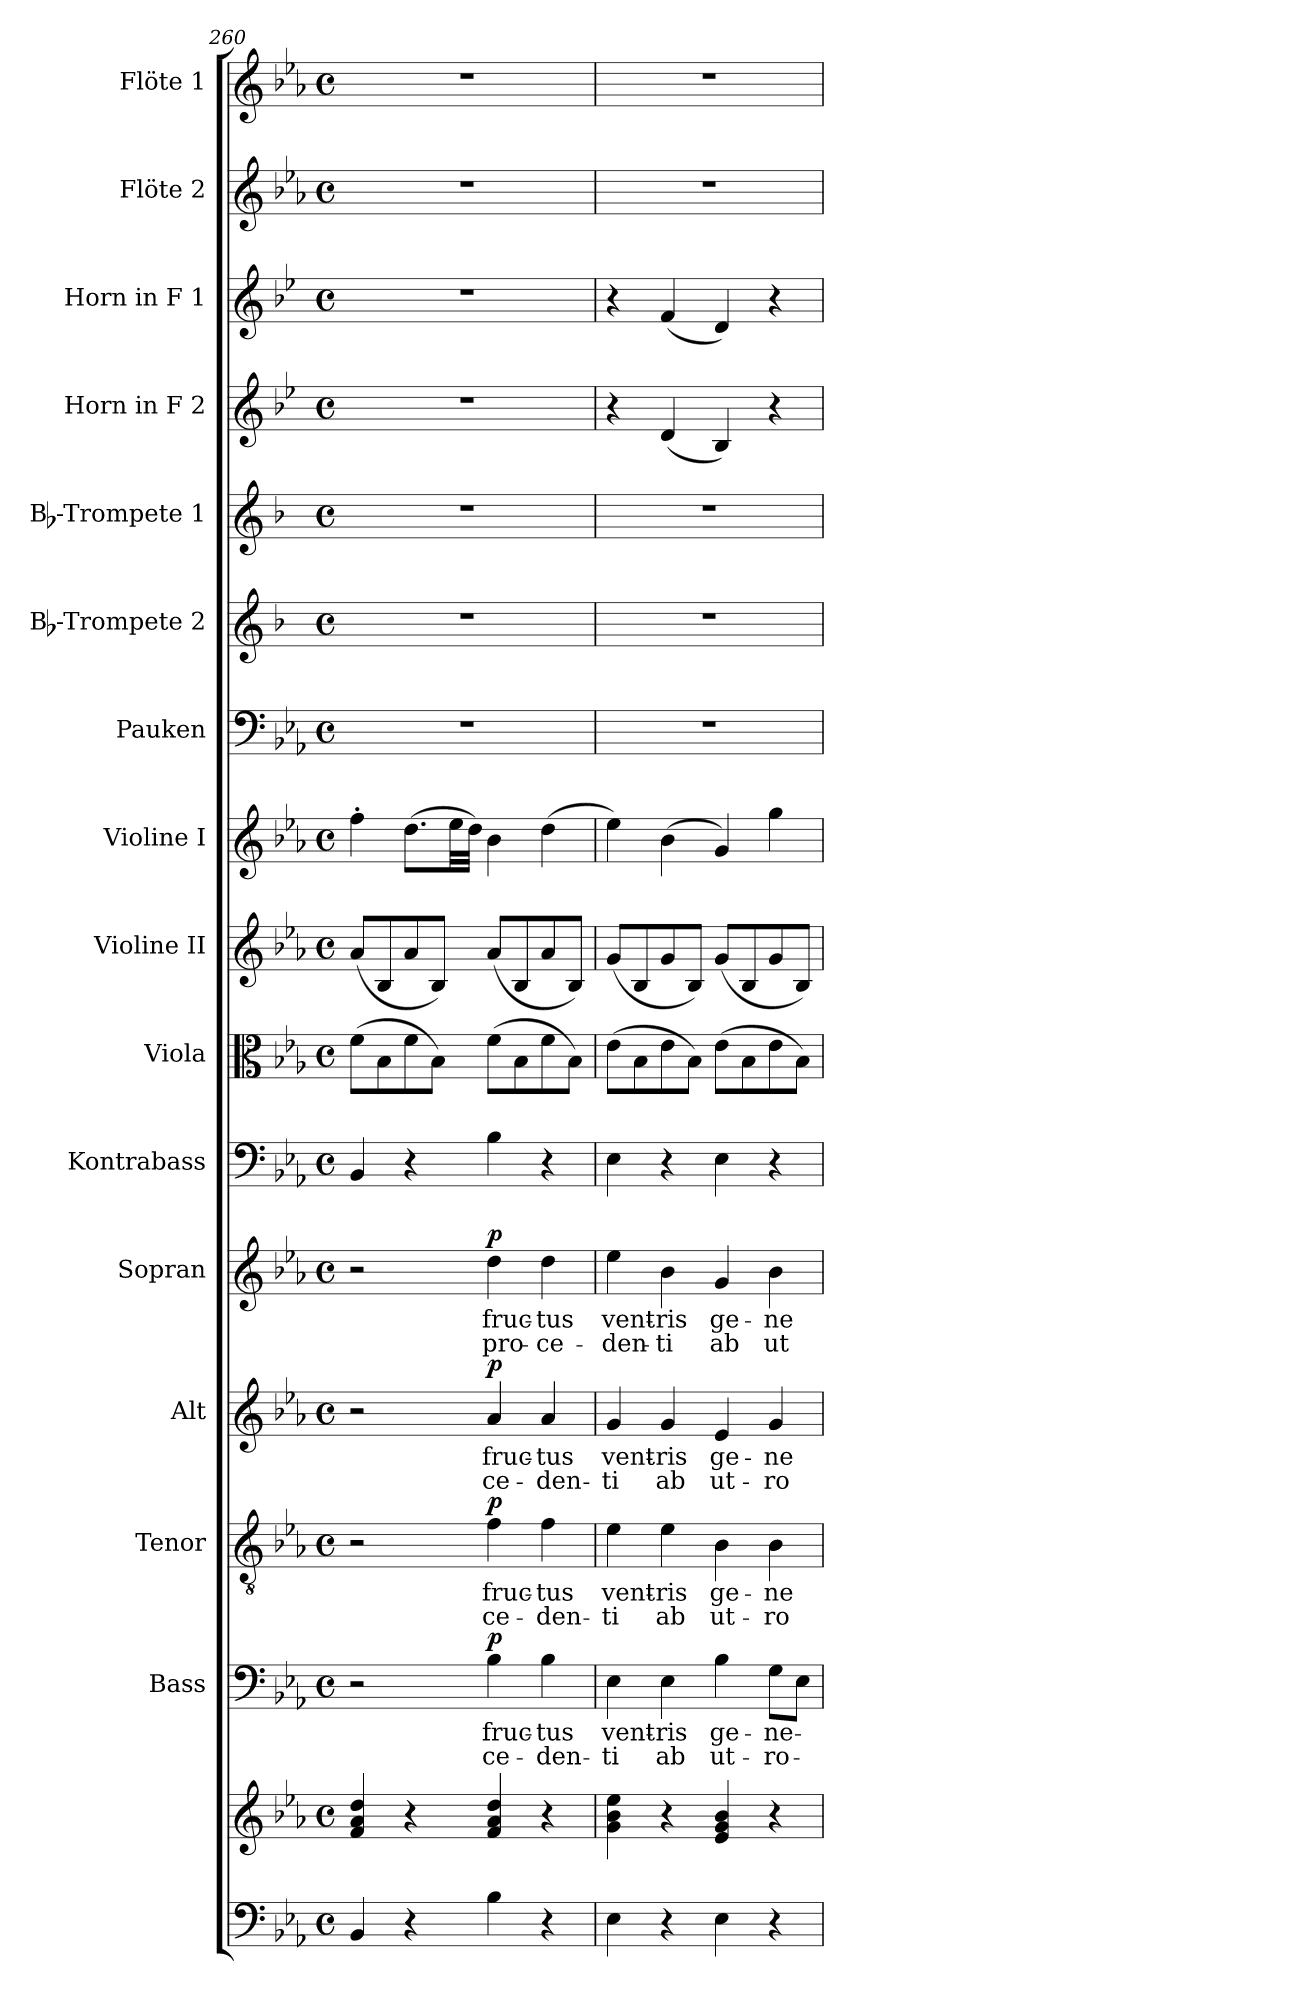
**kern	**kern	**kern	**text	**text	**dynam	**kern	**text	**text	**dynam	**kern	**text	**text	**dynam	**kern	**text	**text	**dynam	**kern	**kern	**kern	**kern	**kern	**kern	**kern	**kern	**kern	**kern	**kern
*part16	*part16	*part15	*part15	*part15	*part15	*part14	*part14	*part14	*part14	*part13	*part13	*part13	*part13	*part12	*part12	*part12	*part12	*part11	*part10	*part9	*part8	*part7	*part6	*part5	*part4	*part3	*part2	*part1
*staff17	*staff16	*staff15	*staff15	*staff15	*staff15	*staff14	*staff14	*staff14	*staff14	*staff13	*staff13	*staff13	*staff13	*staff12	*staff12	*staff12	*staff12	*staff11	*staff10	*staff9	*staff8	*staff7	*staff6	*staff5	*staff4	*staff3	*staff2	*staff1
*	*	*I"Bass	*	*	*	*I"Tenor	*	*	*	*I"Alt	*	*	*	*I"Sopran	*	*	*	*I"Kontrabass	*I"Viola	*I"Violine II	*I"Violine I	*I"Pauken	*I"Bb-Trompete 2	*I"Bb-Trompete 1	*I"Horn in F 2	*I"Horn in F 1	*I"Flöte 2	*I"Flöte 1
*	*	*I'B.	*	*	*	*I'T.	*	*	*	*I'A.	*	*	*	*I'S.	*	*	*	*I'Kb.	*I'Vla.	*I'Vl. II	*I'Vl. I	*I'Pk.	*I'Bb Trp. 2	*I'Bb Trp. 1	*	*	*I'Fl. 2	*I'Fl. 1
*clefF4	*clefG2	*clefF4	*	*	*	*clefGv2	*	*	*	*clefG2	*	*	*	*clefG2	*	*	*	*clefF4	*clefC3	*clefG2	*clefG2	*clefF4	*clefG2	*clefG2	*clefG2	*clefG2	*clefG2	*clefG2
*	*	*	*	*	*	*	*	*	*	*	*	*	*	*	*	*	*	*ITrd7c12	*	*	*	*	*ITrd1c2	*ITrd1c2	*ITrd4c7	*ITrd4c7	*	*
*k[b-e-a-]	*k[b-e-a-]	*k[b-e-a-]	*	*	*	*k[b-e-a-]	*	*	*	*k[b-e-a-]	*	*	*	*k[b-e-a-]	*	*	*	*k[b-e-a-]	*k[b-e-a-]	*k[b-e-a-]	*k[b-e-a-]	*k[b-e-a-]	*k[b-e-a-]	*k[b-e-a-]	*k[b-e-a-]	*k[b-e-a-]	*k[b-e-a-]	*k[b-e-a-]
*E-:	*E-:	*E-:	*	*	*	*E-:	*	*	*	*E-:	*	*	*	*E-:	*	*	*	*E-:	*E-:	*E-:	*E-:	*E-:	*E-:	*E-:	*E-:	*E-:	*E-:	*E-:
*M4/4	*M4/4	*M4/4	*	*	*	*M4/4	*	*	*	*M4/4	*	*	*	*M4/4	*	*	*	*M4/4	*M4/4	*M4/4	*M4/4	*M4/4	*M4/4	*M4/4	*M4/4	*M4/4	*M4/4	*M4/4
*met(c)	*met(c)	*met(c)	*	*	*	*met(c)	*	*	*	*met(c)	*	*	*	*met(c)	*	*	*	*met(c)	*met(c)	*met(c)	*met(c)	*met(c)	*met(c)	*met(c)	*met(c)	*met(c)	*met(c)	*met(c)
=260	=260	=260	=260	=260	=260	=260	=260	=260	=260	=260	=260	=260	=260	=260	=260	=260	=260	=260	=260	=260	=260	=260	=260	=260	=260	=260	=260	=260
4BB-/	4f/ 4a-/ 4dd/	2r	.	.	.	2r	.	.	.	2r	.	.	.	2r	.	.	.	4BBB-/	(>8f\L	(<8a-/L	4ff'>\	1r	1r	1r	1r	1r	1r	1r
.	.	.	.	.	.	.	.	.	.	.	.	.	.	.	.	.	.	.	8B-\	8B-/	.	.	.	.	.	.	.	.
4r	4r	.	.	.	.	.	.	.	.	.	.	.	.	.	.	.	.	4r	8f\	8a-/	(>8.dd\L	.	.	.	.	.	.	.
.	.	.	.	.	.	.	.	.	.	.	.	.	.	.	.	.	.	.	8B-\J)	8B-/J)	.	.	.	.	.	.	.	.
.	.	.	.	.	.	.	.	.	.	.	.	.	.	.	.	.	.	.	.	.	32ee-\LL	.	.	.	.	.	.	.
.	.	.	.	.	.	.	.	.	.	.	.	.	.	.	.	.	.	.	.	.	32dd\JJJ)	.	.	.	.	.	.	.
!	!	!	!LO:LY:b	!LO:LY:b	!LO:DY:a	!	!LO:LY:b	!LO:LY:b	!LO:DY:a	!	!LO:LY:b	!LO:LY:b	!LO:DY:a	!	!LO:LY:b	!LO:LY:b	!LO:DY:a	!	!	!	!	!	!	!	!	!	!	!
4B-\	4f/ 4a-/ 4dd/	4B-\	fruc-	-ce-	p	4f\	fruc-	-ce-	p	4a-/	fruc-	-ce-	p	4dd\	fruc-	pro-	p	4BB-\	(>8f\L	(<8a-/L	4b-\	.	.	.	.	.	.	.
.	.	.	.	.	.	.	.	.	.	.	.	.	.	.	.	.	.	.	8B-\	8B-/	.	.	.	.	.	.	.	.
!	!	!	!LO:LY:b	!LO:LY:b	!	!	!LO:LY:b	!LO:LY:b	!	!	!LO:LY:b	!LO:LY:b	!	!	!LO:LY:b	!LO:LY:b	!	!	!	!	!	!	!	!	!	!	!	!
4r	4r	4B-\	-tus	-den-	.	4f\	-tus	-den-	.	4a-/	-tus	-den-	.	4dd\	-tus	-ce-	.	4r	8f\	8a-/	(>4dd\	.	.	.	.	.	.	.
.	.	.	.	.	.	.	.	.	.	.	.	.	.	.	.	.	.	.	8B-\J)	8B-/J)	.	.	.	.	.	.	.	.
!!LO:PB:g=z
=261	=261	=261	=261	=261	=261	=261	=261	=261	=261	=261	=261	=261	=261	=261	=261	=261	=261	=261	=261	=261	=261	=261	=261	=261	=261	=261	=261	=261
!	!	!	!LO:LY:b	!LO:LY:b	!	!	!LO:LY:b	!LO:LY:b	!	!	!LO:LY:b	!LO:LY:b	!	!	!LO:LY:b	!LO:LY:b	!	!	!	!	!	!	!	!	!	!	!	!
4E-\	4g\ 4b-\ 4ee-\	4E-\	vent-	-ti	.	4e-\	vent-	-ti	.	4g/	vent-	-ti	.	4ee-\	vent-	-den-	.	4EE-\	(>8e-\L	(<8g/L	4ee-\)	1r	1r	1r	4r	4r	1r	1r
.	.	.	.	.	.	.	.	.	.	.	.	.	.	.	.	.	.	.	8B-\	8B-/	.	.	.	.	.	.	.	.
!	!	!	!LO:LY:b	!LO:LY:b	!	!	!LO:LY:b	!LO:LY:b	!	!	!LO:LY:b	!LO:LY:b	!	!	!LO:LY:b	!LO:LY:b	!	!	!	!	!	!	!	!	!	!	!	!
4r	4r	4E-\	-ris	ab	.	4e-\	-ris	ab	.	4g/	-ris	ab	.	4b-\	-ris	-ti	.	4r	8e-\	8g/	(>4b-\	.	.	.	(<4G/	(<4B-/	.	.
.	.	.	.	.	.	.	.	.	.	.	.	.	.	.	.	.	.	.	8B-\J)	8B-/J)	.	.	.	.	.	.	.	.
!	!	!	!LO:LY:b	!LO:LY:b	!	!	!LO:LY:b	!LO:LY:b	!	!	!LO:LY:b	!LO:LY:b	!	!	!LO:LY:b	!LO:LY:b	!	!	!	!	!	!	!	!	!	!	!	!
4E-\	4e-/ 4g/ 4b-/	4B-\	ge-	ut-	.	4B-\	ge-	ut-	.	4e-/	ge-	ut-	.	4g/	ge-	ab	.	4EE-\	(>8e-\L	(<8g/L	4g/)	.	.	.	4E-/)	4G/)	.	.
.	.	.	.	.	.	.	.	.	.	.	.	.	.	.	.	.	.	.	8B-\	8B-/	.	.	.	.	.	.	.	.
!	!	!	!LO:LY:b	!LO:LY:b	!	!	!LO:LY:b	!LO:LY:b	!	!	!LO:LY:b	!LO:LY:b	!	!	!LO:LY:b	!LO:LY:b	!	!	!	!	!	!	!	!	!	!	!	!
4r	4r	8G\L	-ne-	-ro-	.	4B-\	-ne-	-ro-	.	4g/	-ne-	-ro-	.	4b-\	-ne-	ut-	.	4r	8e-\	8g/	4gg\	.	.	.	4r	4r	.	.
.	.	8E-\J	.	.	.	.	.	.	.	.	.	.	.	.	.	.	.	.	8B-\J)	8B-/J)	.	.	.	.	.	.	.	.
=	=	=	=	=	=	=	=	=	=	=	=	=	=	=	=	=	=	=	=	=	=	=	=	=	=	=	=	=
*-	*-	*-	*-	*-	*-	*-	*-	*-	*-	*-	*-	*-	*-	*-	*-	*-	*-	*-	*-	*-	*-	*-	*-	*-	*-	*-	*-	*-
